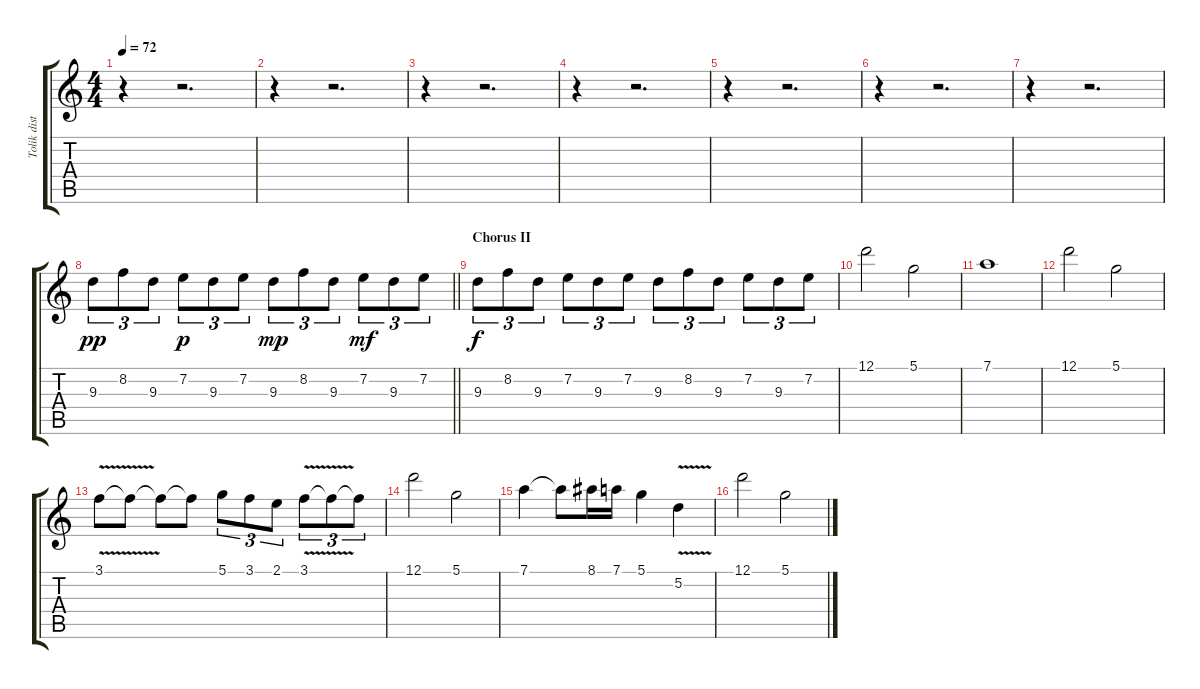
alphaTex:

\track ("Tolik dist" "Tolik dist") {instrument distortionguitar}
\staff {score tabs}
\tuning (D4 A3 F3 C3 G2 C2) {hide}
\ts (4 4)
\tempo 72
\clef g2
\ks c
r.4{dy f} r.2{d} |
r.4 r.2{d} |
r.4 r.2{d} |
r.4 r.2{d} |
r.4 r.2{d} |
r.4 r.2{d} |
r.4 r.2{d} |
\barLineRight lightlight
9.3.8{tu (3 2) dy pp} 8.2.8{tu (3 2)} 9.3.8{tu (3 2)} 7.2.8{tu (3 2) dy p} 9.3.8{tu (3 2)} 7.2.8{tu (3 2)} 9.3.8{tu (3 2) dy mp} 8.2.8{tu (3 2)} 9.3.8{tu (3 2)} 7.2.8{tu (3 2) dy mf} 9.3.8{tu (3 2)} 7.2.8{tu (3 2)} |
\section ("" "Chorus II")
9.3.8{tu (3 2) dy f} 8.2.8{tu (3 2)} 9.3.8{tu (3 2)} 7.2.8{tu (3 2)} 9.3.8{tu (3 2)} 7.2.8{tu (3 2)} 9.3.8{tu (3 2)} 8.2.8{tu (3 2)} 9.3.8{tu (3 2)} 7.2.8{tu (3 2)} 9.3.8{tu (3 2)} 7.2.8{tu (3 2)} |
12.1.2 5.1.2 |
7.1.1 |
12.1.2 5.1.2 |
3.1{v}.8 3.1{t}.8 3.1{t}.8 3.1{t}.8 5.1.8{tu (3 2)} 3.1.8{tu (3 2)} 2.1.8{tu (3 2)} 3.1{v}.8{tu (3 2)} 3.1{t}.8{tu (3 2)} 3.1{t}.8{tu (3 2)} |
12.1.2 5.1.2 |
7.1.4 7.1{t}.8 8.1.16 7.1.16 5.1.4 5.2{v}.4 |
12.1.2 5.1.2
